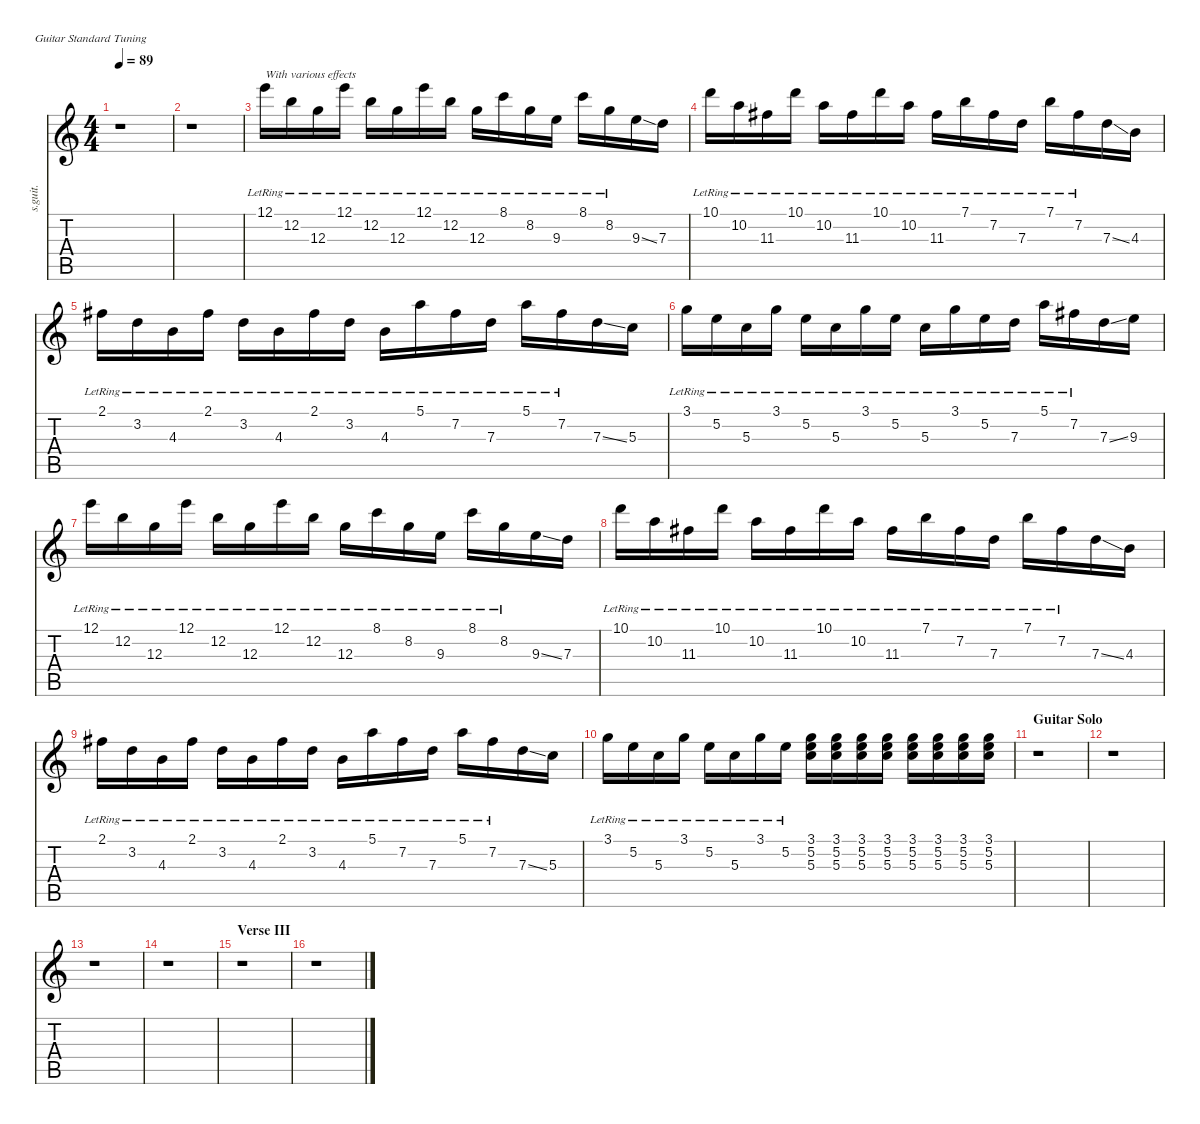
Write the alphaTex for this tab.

\defaultSystemsLayout 4
\hideDynamics
\bracketExtendMode nobrackets
\track ("John Frusciante - Overdub" "s.guit.") {instrument electricguitarclean}
\staff {score tabs}
\tuning (E4 B3 G3 D3 A2 E2)
\ts (4 4)
\tempo 89
\clef g2
\ks c
r.1{dy f} |
r.1 |
12.1{lr}.16{txt "With various effects" lyrics (0 "") lyrics (1 "") lyrics (2 "") lyrics (3 "") lyrics (4 "")} 12.2{lr}.16{lyrics (0 "") lyrics (1 "") lyrics (2 "") lyrics (3 "") lyrics (4 "")} 12.3{lr}.16{lyrics (0 "") lyrics (1 "") lyrics (2 "") lyrics (3 "") lyrics (4 "")} 12.1{lr}.16{lyrics (0 "") lyrics (1 "") lyrics (2 "") lyrics (3 "") lyrics (4 "")} 12.2{lr}.16{lyrics (0 "") lyrics (1 "") lyrics (2 "") lyrics (3 "") lyrics (4 "")} 12.3{lr}.16{lyrics (0 "") lyrics (1 "") lyrics (2 "") lyrics (3 "") lyrics (4 "")} 12.1{lr}.16{lyrics (0 "") lyrics (1 "") lyrics (2 "") lyrics (3 "") lyrics (4 "")} 12.2{lr}.16{lyrics (0 "") lyrics (1 "") lyrics (2 "") lyrics (3 "") lyrics (4 "")} 12.3{lr}.16{lyrics (0 "") lyrics (1 "") lyrics (2 "") lyrics (3 "") lyrics (4 "")} 8.1{lr}.16{lyrics (0 "") lyrics (1 "") lyrics (2 "") lyrics (3 "") lyrics (4 "")} 8.2{lr}.16{lyrics (0 "") lyrics (1 "") lyrics (2 "") lyrics (3 "") lyrics (4 "")} 9.3{lr}.16{lyrics (0 "") lyrics (1 "") lyrics (2 "") lyrics (3 "") lyrics (4 "")} 8.1{lr}.16{lyrics (0 "") lyrics (1 "") lyrics (2 "") lyrics (3 "") lyrics (4 "")} 8.2{lr}.16{lyrics (0 "") lyrics (1 "") lyrics (2 "") lyrics (3 "") lyrics (4 "")} 9.3{ss}.16{lyrics (0 "") lyrics (1 "") lyrics (2 "") lyrics (3 "") lyrics (4 "")} 7.3.16{lyrics (0 "") lyrics (1 "") lyrics (2 "") lyrics (3 "") lyrics (4 "")} |
10.1{lr}.16{lyrics (0 "") lyrics (1 "") lyrics (2 "") lyrics (3 "") lyrics (4 "")} 10.2{lr}.16{lyrics (0 "") lyrics (1 "") lyrics (2 "") lyrics (3 "") lyrics (4 "")} 11.3{lr acc #}.16{lyrics (0 "") lyrics (1 "") lyrics (2 "") lyrics (3 "") lyrics (4 "")} 10.1{lr}.16{lyrics (0 "") lyrics (1 "") lyrics (2 "") lyrics (3 "") lyrics (4 "")} 10.2{lr}.16{lyrics (0 "") lyrics (1 "") lyrics (2 "") lyrics (3 "") lyrics (4 "")} 11.3{lr acc #}.16{lyrics (0 "") lyrics (1 "") lyrics (2 "") lyrics (3 "") lyrics (4 "")} 10.1{lr}.16{lyrics (0 "") lyrics (1 "") lyrics (2 "") lyrics (3 "") lyrics (4 "")} 10.2{lr}.16{lyrics (0 "") lyrics (1 "") lyrics (2 "") lyrics (3 "") lyrics (4 "")} 11.3{lr acc #}.16{lyrics (0 "") lyrics (1 "") lyrics (2 "") lyrics (3 "") lyrics (4 "")} 7.1{lr}.16{lyrics (0 "") lyrics (1 "") lyrics (2 "") lyrics (3 "") lyrics (4 "")} 7.2{lr acc #}.16{lyrics (0 "") lyrics (1 "") lyrics (2 "") lyrics (3 "") lyrics (4 "")} 7.3{lr}.16{lyrics (0 "") lyrics (1 "") lyrics (2 "") lyrics (3 "") lyrics (4 "")} 7.1{lr}.16{lyrics (0 "") lyrics (1 "") lyrics (2 "") lyrics (3 "") lyrics (4 "")} 7.2{lr acc #}.16{lyrics (0 "") lyrics (1 "") lyrics (2 "") lyrics (3 "") lyrics (4 "")} 7.3{ss}.16{lyrics (0 "") lyrics (1 "") lyrics (2 "") lyrics (3 "") lyrics (4 "")} 4.3.16{lyrics (0 "") lyrics (1 "") lyrics (2 "") lyrics (3 "") lyrics (4 "")} |
2.1{lr acc #}.16{lyrics (0 "") lyrics (1 "") lyrics (2 "") lyrics (3 "") lyrics (4 "")} 3.2{lr}.16{lyrics (0 "") lyrics (1 "") lyrics (2 "") lyrics (3 "") lyrics (4 "")} 4.3{lr}.16{lyrics (0 "") lyrics (1 "") lyrics (2 "") lyrics (3 "") lyrics (4 "")} 2.1{lr acc #}.16{lyrics (0 "") lyrics (1 "") lyrics (2 "") lyrics (3 "") lyrics (4 "")} 3.2{lr}.16{lyrics (0 "") lyrics (1 "") lyrics (2 "") lyrics (3 "") lyrics (4 "")} 4.3{lr}.16{lyrics (0 "") lyrics (1 "") lyrics (2 "") lyrics (3 "") lyrics (4 "")} 2.1{lr acc #}.16{lyrics (0 "") lyrics (1 "") lyrics (2 "") lyrics (3 "") lyrics (4 "")} 3.2{lr}.16{lyrics (0 "") lyrics (1 "") lyrics (2 "") lyrics (3 "") lyrics (4 "")} 4.3{lr}.16{lyrics (0 "") lyrics (1 "") lyrics (2 "") lyrics (3 "") lyrics (4 "")} 5.1{lr}.16{lyrics (0 "") lyrics (1 "") lyrics (2 "") lyrics (3 "") lyrics (4 "")} 7.2{lr acc #}.16{lyrics (0 "") lyrics (1 "") lyrics (2 "") lyrics (3 "") lyrics (4 "")} 7.3{lr}.16{lyrics (0 "") lyrics (1 "") lyrics (2 "") lyrics (3 "") lyrics (4 "")} 5.1{lr}.16{lyrics (0 "") lyrics (1 "") lyrics (2 "") lyrics (3 "") lyrics (4 "")} 7.2{lr acc #}.16{lyrics (0 "") lyrics (1 "") lyrics (2 "") lyrics (3 "") lyrics (4 "")} 7.3{ss}.16{lyrics (0 "") lyrics (1 "") lyrics (2 "") lyrics (3 "") lyrics (4 "")} 5.3.16{lyrics (0 "") lyrics (1 "") lyrics (2 "") lyrics (3 "") lyrics (4 "")} |
3.1{lr}.16{lyrics (0 "") lyrics (1 "") lyrics (2 "") lyrics (3 "") lyrics (4 "")} 5.2{lr}.16{lyrics (0 "") lyrics (1 "") lyrics (2 "") lyrics (3 "") lyrics (4 "")} 5.3{lr}.16{lyrics (0 "") lyrics (1 "") lyrics (2 "") lyrics (3 "") lyrics (4 "")} 3.1{lr}.16{lyrics (0 "") lyrics (1 "") lyrics (2 "") lyrics (3 "") lyrics (4 "")} 5.2{lr}.16{lyrics (0 "") lyrics (1 "") lyrics (2 "") lyrics (3 "") lyrics (4 "")} 5.3{lr}.16{lyrics (0 "") lyrics (1 "") lyrics (2 "") lyrics (3 "") lyrics (4 "")} 3.1{lr}.16{lyrics (0 "") lyrics (1 "") lyrics (2 "") lyrics (3 "") lyrics (4 "")} 5.2{lr}.16{lyrics (0 "") lyrics (1 "") lyrics (2 "") lyrics (3 "") lyrics (4 "")} 5.3{lr}.16{lyrics (0 "") lyrics (1 "") lyrics (2 "") lyrics (3 "") lyrics (4 "")} 3.1{lr}.16{lyrics (0 "") lyrics (1 "") lyrics (2 "") lyrics (3 "") lyrics (4 "")} 5.2{lr}.16{lyrics (0 "") lyrics (1 "") lyrics (2 "") lyrics (3 "") lyrics (4 "")} 7.3{lr}.16{lyrics (0 "") lyrics (1 "") lyrics (2 "") lyrics (3 "") lyrics (4 "")} 5.1{lr}.16{lyrics (0 "") lyrics (1 "") lyrics (2 "") lyrics (3 "") lyrics (4 "")} 7.2{lr acc #}.16{lyrics (0 "") lyrics (1 "") lyrics (2 "") lyrics (3 "") lyrics (4 "")} 7.3{ss}.16{lyrics (0 "") lyrics (1 "") lyrics (2 "") lyrics (3 "") lyrics (4 "")} 9.3.16{lyrics (0 "") lyrics (1 "") lyrics (2 "") lyrics (3 "") lyrics (4 "")} |
12.1{lr}.16{lyrics (0 "") lyrics (1 "") lyrics (2 "") lyrics (3 "") lyrics (4 "")} 12.2{lr}.16{lyrics (0 "") lyrics (1 "") lyrics (2 "") lyrics (3 "") lyrics (4 "")} 12.3{lr}.16{lyrics (0 "") lyrics (1 "") lyrics (2 "") lyrics (3 "") lyrics (4 "")} 12.1{lr}.16{lyrics (0 "") lyrics (1 "") lyrics (2 "") lyrics (3 "") lyrics (4 "")} 12.2{lr}.16{lyrics (0 "") lyrics (1 "") lyrics (2 "") lyrics (3 "") lyrics (4 "")} 12.3{lr}.16{lyrics (0 "") lyrics (1 "") lyrics (2 "") lyrics (3 "") lyrics (4 "")} 12.1{lr}.16{lyrics (0 "") lyrics (1 "") lyrics (2 "") lyrics (3 "") lyrics (4 "")} 12.2{lr}.16{lyrics (0 "") lyrics (1 "") lyrics (2 "") lyrics (3 "") lyrics (4 "")} 12.3{lr}.16{lyrics (0 "") lyrics (1 "") lyrics (2 "") lyrics (3 "") lyrics (4 "")} 8.1{lr}.16{lyrics (0 "") lyrics (1 "") lyrics (2 "") lyrics (3 "") lyrics (4 "")} 8.2{lr}.16{lyrics (0 "") lyrics (1 "") lyrics (2 "") lyrics (3 "") lyrics (4 "")} 9.3{lr}.16{lyrics (0 "") lyrics (1 "") lyrics (2 "") lyrics (3 "") lyrics (4 "")} 8.1{lr}.16{lyrics (0 "") lyrics (1 "") lyrics (2 "") lyrics (3 "") lyrics (4 "")} 8.2{lr}.16{lyrics (0 "") lyrics (1 "") lyrics (2 "") lyrics (3 "") lyrics (4 "")} 9.3{ss}.16{lyrics (0 "") lyrics (1 "") lyrics (2 "") lyrics (3 "") lyrics (4 "")} 7.3.16{lyrics (0 "") lyrics (1 "") lyrics (2 "") lyrics (3 "") lyrics (4 "")} |
10.1{lr}.16{lyrics (0 "") lyrics (1 "") lyrics (2 "") lyrics (3 "") lyrics (4 "")} 10.2{lr}.16{lyrics (0 "") lyrics (1 "") lyrics (2 "") lyrics (3 "") lyrics (4 "")} 11.3{lr acc #}.16{lyrics (0 "") lyrics (1 "") lyrics (2 "") lyrics (3 "") lyrics (4 "")} 10.1{lr}.16{lyrics (0 "") lyrics (1 "") lyrics (2 "") lyrics (3 "") lyrics (4 "")} 10.2{lr}.16{lyrics (0 "") lyrics (1 "") lyrics (2 "") lyrics (3 "") lyrics (4 "")} 11.3{lr acc #}.16{lyrics (0 "") lyrics (1 "") lyrics (2 "") lyrics (3 "") lyrics (4 "")} 10.1{lr}.16{lyrics (0 "") lyrics (1 "") lyrics (2 "") lyrics (3 "") lyrics (4 "")} 10.2{lr}.16{lyrics (0 "") lyrics (1 "") lyrics (2 "") lyrics (3 "") lyrics (4 "")} 11.3{lr acc #}.16{lyrics (0 "") lyrics (1 "") lyrics (2 "") lyrics (3 "") lyrics (4 "")} 7.1{lr}.16{lyrics (0 "") lyrics (1 "") lyrics (2 "") lyrics (3 "") lyrics (4 "")} 7.2{lr acc #}.16{lyrics (0 "") lyrics (1 "") lyrics (2 "") lyrics (3 "") lyrics (4 "")} 7.3{lr}.16{lyrics (0 "") lyrics (1 "") lyrics (2 "") lyrics (3 "") lyrics (4 "")} 7.1{lr}.16{lyrics (0 "") lyrics (1 "") lyrics (2 "") lyrics (3 "") lyrics (4 "")} 7.2{lr acc #}.16{lyrics (0 "") lyrics (1 "") lyrics (2 "") lyrics (3 "") lyrics (4 "")} 7.3{ss}.16{lyrics (0 "") lyrics (1 "") lyrics (2 "") lyrics (3 "") lyrics (4 "")} 4.3.16{lyrics (0 "") lyrics (1 "") lyrics (2 "") lyrics (3 "") lyrics (4 "")} |
2.1{lr acc #}.16{lyrics (0 "") lyrics (1 "") lyrics (2 "") lyrics (3 "") lyrics (4 "")} 3.2{lr}.16{lyrics (0 "") lyrics (1 "") lyrics (2 "") lyrics (3 "") lyrics (4 "")} 4.3{lr}.16{lyrics (0 "") lyrics (1 "") lyrics (2 "") lyrics (3 "") lyrics (4 "")} 2.1{lr acc #}.16{lyrics (0 "") lyrics (1 "") lyrics (2 "") lyrics (3 "") lyrics (4 "")} 3.2{lr}.16{lyrics (0 "") lyrics (1 "") lyrics (2 "") lyrics (3 "") lyrics (4 "")} 4.3{lr}.16{lyrics (0 "") lyrics (1 "") lyrics (2 "") lyrics (3 "") lyrics (4 "")} 2.1{lr acc #}.16{lyrics (0 "") lyrics (1 "") lyrics (2 "") lyrics (3 "") lyrics (4 "")} 3.2{lr}.16{lyrics (0 "") lyrics (1 "") lyrics (2 "") lyrics (3 "") lyrics (4 "")} 4.3{lr}.16{lyrics (0 "") lyrics (1 "") lyrics (2 "") lyrics (3 "") lyrics (4 "")} 5.1{lr}.16{lyrics (0 "") lyrics (1 "") lyrics (2 "") lyrics (3 "") lyrics (4 "")} 7.2{lr acc #}.16{lyrics (0 "") lyrics (1 "") lyrics (2 "") lyrics (3 "") lyrics (4 "")} 7.3{lr}.16{lyrics (0 "") lyrics (1 "") lyrics (2 "") lyrics (3 "") lyrics (4 "")} 5.1{lr}.16{lyrics (0 "") lyrics (1 "") lyrics (2 "") lyrics (3 "") lyrics (4 "")} 7.2{lr acc #}.16{lyrics (0 "") lyrics (1 "") lyrics (2 "") lyrics (3 "") lyrics (4 "")} 7.3{ss}.16{lyrics (0 "") lyrics (1 "") lyrics (2 "") lyrics (3 "") lyrics (4 "")} 5.3.16{lyrics (0 "") lyrics (1 "") lyrics (2 "") lyrics (3 "") lyrics (4 "")} |
3.1{lr}.16{lyrics (0 "") lyrics (1 "") lyrics (2 "") lyrics (3 "") lyrics (4 "")} 5.2{lr}.16{lyrics (0 "") lyrics (1 "") lyrics (2 "") lyrics (3 "") lyrics (4 "")} 5.3{lr}.16{lyrics (0 "") lyrics (1 "") lyrics (2 "") lyrics (3 "") lyrics (4 "")} 3.1{lr}.16{lyrics (0 "") lyrics (1 "") lyrics (2 "") lyrics (3 "") lyrics (4 "")} 5.2{lr}.16{lyrics (0 "") lyrics (1 "") lyrics (2 "") lyrics (3 "") lyrics (4 "")} 5.3{lr}.16{lyrics (0 "") lyrics (1 "") lyrics (2 "") lyrics (3 "") lyrics (4 "")} 3.1{lr}.16{lyrics (0 "") lyrics (1 "") lyrics (2 "") lyrics (3 "") lyrics (4 "")} 5.2{lr}.16{lyrics (0 "") lyrics (1 "") lyrics (2 "") lyrics (3 "") lyrics (4 "")} (3.1 5.2 5.3).16{lyrics (0 "") lyrics (1 "") lyrics (2 "") lyrics (3 "") lyrics (4 "")} (3.1 5.2 5.3).16{lyrics (0 "") lyrics (1 "") lyrics (2 "") lyrics (3 "") lyrics (4 "")} (3.1 5.2 5.3).16{lyrics (0 "") lyrics (1 "") lyrics (2 "") lyrics (3 "") lyrics (4 "")} (3.1 5.2 5.3).16{lyrics (0 "") lyrics (1 "") lyrics (2 "") lyrics (3 "") lyrics (4 "")} (3.1 5.2 5.3).16{lyrics (0 "") lyrics (1 "") lyrics (2 "") lyrics (3 "") lyrics (4 "")} (3.1 5.2 5.3).16{lyrics (0 "") lyrics (1 "") lyrics (2 "") lyrics (3 "") lyrics (4 "")} (3.1 5.2 5.3).16{lyrics (0 "") lyrics (1 "") lyrics (2 "") lyrics (3 "") lyrics (4 "")} (3.1 5.2 5.3).16{lyrics (0 "") lyrics (1 "") lyrics (2 "") lyrics (3 "") lyrics (4 "")} |
\section ("" "Guitar Solo")
r.1 |
r.1 |
r.1 |
r.1 |
\section ("" "Verse III")
r.1 |
r.1
